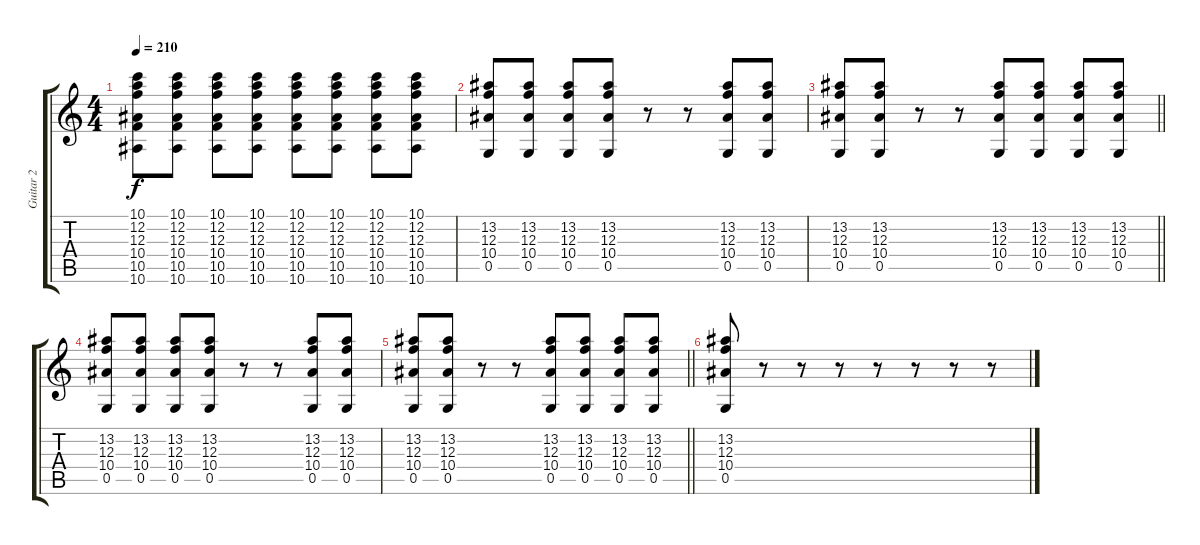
\track ("Guitar 2" "Guitar 2") {instrument distortionguitar}
\staff {score tabs}
\tuning (D4 A3 F3 C3 G2 C2) {hide}
\ts (4 4)
\tempo 210
\clef g2
\ks c
(10.1 12.2 12.3 10.4 10.5 10.6).8{dy f} (10.1 12.2 12.3 10.4 10.5 10.6).8 (10.1 12.2 12.3 10.4 10.5 10.6).8 (10.1 12.2 12.3 10.4 10.5 10.6).8 (10.1 12.2 12.3 10.4 10.5 10.6).8 (10.1 12.2 12.3 10.4 10.5 10.6).8 (10.1 12.2 12.3 10.4 10.5 10.6).8 (10.1 12.2 12.3 10.4 10.5 10.6).8 |
(13.2 12.3 10.4 0.5).8 (13.2 12.3 10.4 0.5).8 (13.2 12.3 10.4 0.5).8 (13.2 12.3 10.4 0.5).8 r.8 r.8 (13.2 12.3 10.4 0.5).8 (13.2 12.3 10.4 0.5).8 |
\barLineRight lightlight
(13.2 12.3 10.4 0.5).8 (13.2 12.3 10.4 0.5).8 r.8 r.8 (13.2 12.3 10.4 0.5).8 (13.2 12.3 10.4 0.5).8 (13.2 12.3 10.4 0.5).8 (13.2 12.3 10.4 0.5).8 |
(13.2 12.3 10.4 0.5).8 (13.2 12.3 10.4 0.5).8 (13.2 12.3 10.4 0.5).8 (13.2 12.3 10.4 0.5).8 r.8 r.8 (13.2 12.3 10.4 0.5).8 (13.2 12.3 10.4 0.5).8 |
\barLineRight lightlight
(13.2 12.3 10.4 0.5).8 (13.2 12.3 10.4 0.5).8 r.8 r.8 (13.2 12.3 10.4 0.5).8 (13.2 12.3 10.4 0.5).8 (13.2 12.3 10.4 0.5).8 (13.2 12.3 10.4 0.5).8 |
(13.2 12.3 10.4 0.5).8 r.8 r.8 r.8 r.8 r.8 r.8 r.8
